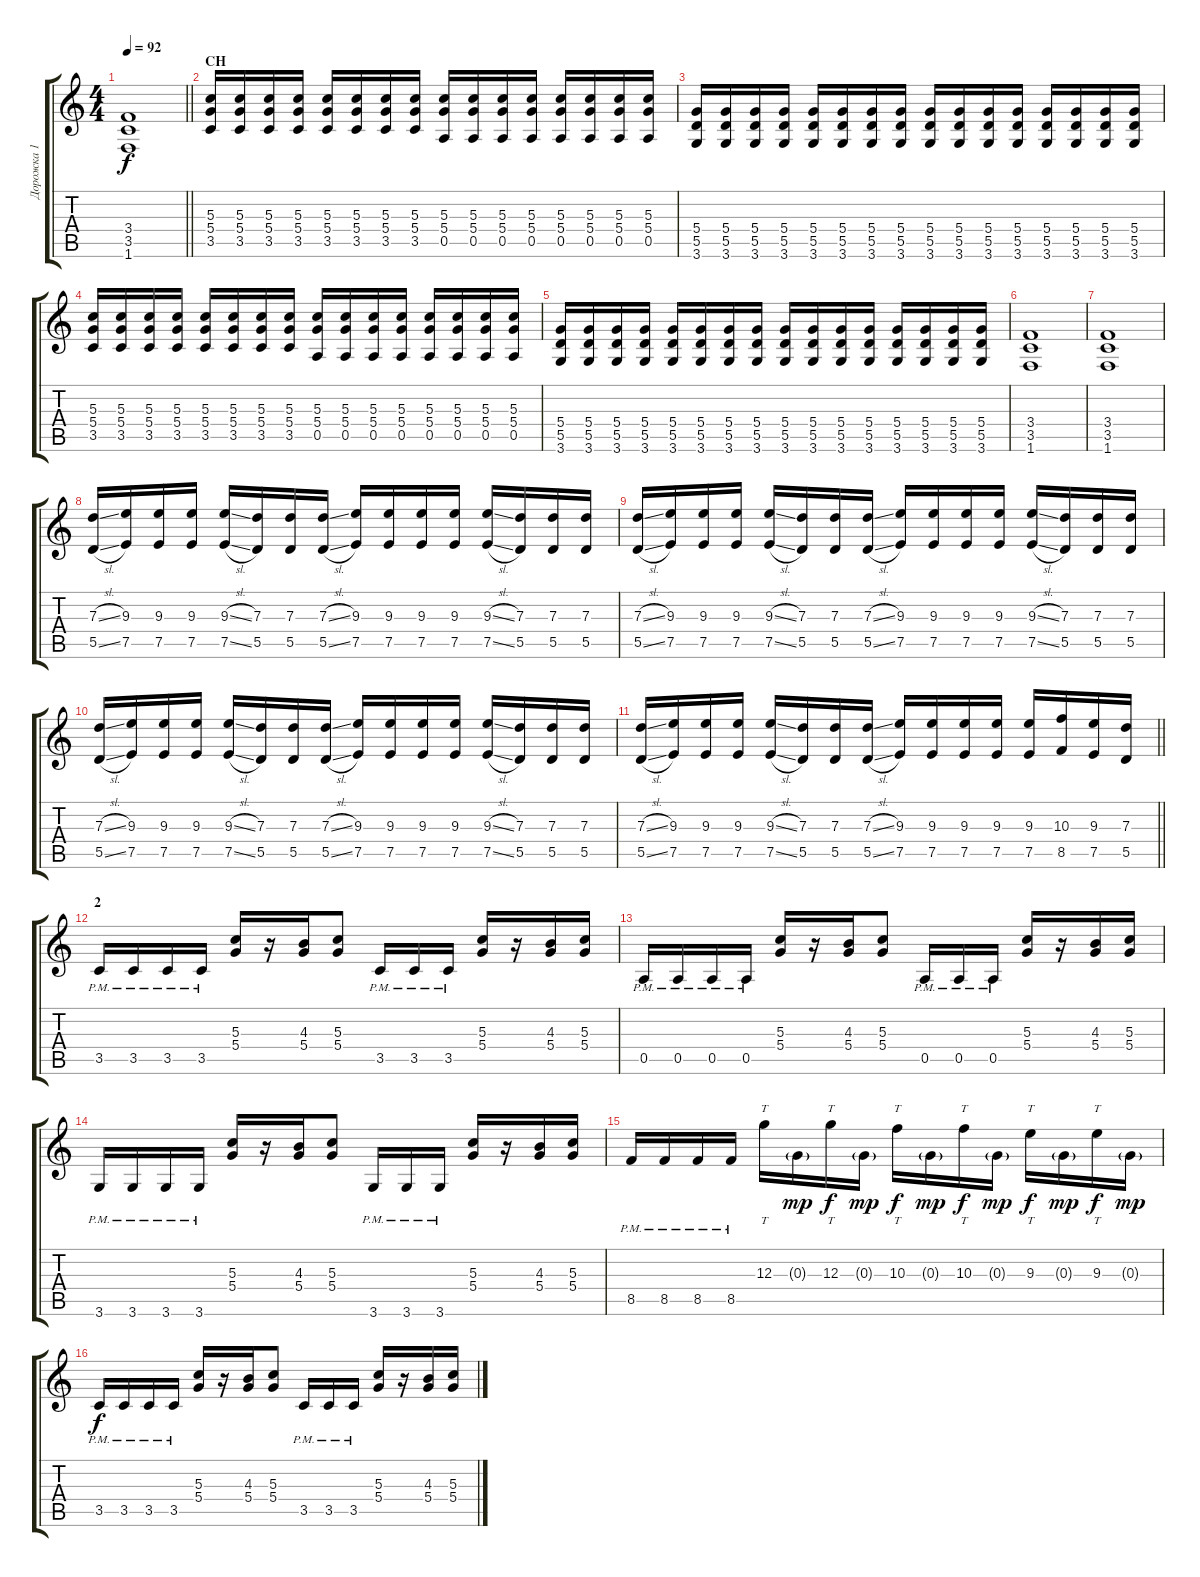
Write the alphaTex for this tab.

\track ("Дорожка 1" "Дорожка 1") {instrument overdrivenguitar}
\staff {score tabs}
\tuning (E4 B3 G3 D3 A2 E2) {hide}
\ts (4 4)
\tempo 92
\clef g2
\barLineRight lightlight
\ks c
(3.4 3.5 1.6).1{dy f} |
\section ("" "CH")
(5.3 5.4 3.5).16 (5.3 5.4 3.5).16 (5.3 5.4 3.5).16 (5.3 5.4 3.5).16 (5.3 5.4 3.5).16 (5.3 5.4 3.5).16 (5.3 5.4 3.5).16 (5.3 5.4 3.5).16 (5.3 5.4 0.5).16 (5.3 5.4 0.5).16 (5.3 5.4 0.5).16 (5.3 5.4 0.5).16 (5.3 5.4 0.5).16 (5.3 5.4 0.5).16 (5.3 5.4 0.5).16 (5.3 5.4 0.5).16 |
(5.4 5.5 3.6).16 (5.4 5.5 3.6).16 (5.4 5.5 3.6).16 (5.4 5.5 3.6).16 (5.4 5.5 3.6).16 (5.4 5.5 3.6).16 (5.4 5.5 3.6).16 (5.4 5.5 3.6).16 (5.4 5.5 3.6).16 (5.4 5.5 3.6).16 (5.4 5.5 3.6).16 (5.4 5.5 3.6).16 (5.4 5.5 3.6).16 (5.4 5.5 3.6).16 (5.4 5.5 3.6).16 (5.4 5.5 3.6).16 |
(5.3 5.4 3.5).16 (5.3 5.4 3.5).16 (5.3 5.4 3.5).16 (5.3 5.4 3.5).16 (5.3 5.4 3.5).16 (5.3 5.4 3.5).16 (5.3 5.4 3.5).16 (5.3 5.4 3.5).16 (5.3 5.4 0.5).16 (5.3 5.4 0.5).16 (5.3 5.4 0.5).16 (5.3 5.4 0.5).16 (5.3 5.4 0.5).16 (5.3 5.4 0.5).16 (5.3 5.4 0.5).16 (5.3 5.4 0.5).16 |
(5.4 5.5 3.6).16 (5.4 5.5 3.6).16 (5.4 5.5 3.6).16 (5.4 5.5 3.6).16 (5.4 5.5 3.6).16 (5.4 5.5 3.6).16 (5.4 5.5 3.6).16 (5.4 5.5 3.6).16 (5.4 5.5 3.6).16 (5.4 5.5 3.6).16 (5.4 5.5 3.6).16 (5.4 5.5 3.6).16 (5.4 5.5 3.6).16 (5.4 5.5 3.6).16 (5.4 5.5 3.6).16 (5.4 5.5 3.6).16 |
(3.4 3.5 1.6).1 |
(3.4 3.5 1.6).1 |
(7.3{sl} 5.5{sl}).16 (9.3 7.5).16 (9.3 7.5).16 (9.3 7.5).16 (9.3{sl} 7.5{sl}).16 (7.3 5.5).16 (7.3 5.5).16 (7.3{sl} 5.5{sl}).16 (9.3 7.5).16 (9.3 7.5).16 (9.3 7.5).16 (9.3 7.5).16 (9.3{sl} 7.5{sl}).16 (7.3 5.5).16 (7.3 5.5).16 (7.3 5.5).16 |
(7.3{sl} 5.5{sl}).16 (9.3 7.5).16 (9.3 7.5).16 (9.3 7.5).16 (9.3{sl} 7.5{sl}).16 (7.3 5.5).16 (7.3 5.5).16 (7.3{sl} 5.5{sl}).16 (9.3 7.5).16 (9.3 7.5).16 (9.3 7.5).16 (9.3 7.5).16 (9.3{sl} 7.5{sl}).16 (7.3 5.5).16 (7.3 5.5).16 (7.3 5.5).16 |
(7.3{sl} 5.5{sl}).16 (9.3 7.5).16 (9.3 7.5).16 (9.3 7.5).16 (9.3{sl} 7.5{sl}).16 (7.3 5.5).16 (7.3 5.5).16 (7.3{sl} 5.5{sl}).16 (9.3 7.5).16 (9.3 7.5).16 (9.3 7.5).16 (9.3 7.5).16 (9.3{sl} 7.5{sl}).16 (7.3 5.5).16 (7.3 5.5).16 (7.3 5.5).16 |
\barLineRight lightlight
(7.3{sl} 5.5{sl}).16 (9.3 7.5).16 (9.3 7.5).16 (9.3 7.5).16 (9.3{sl} 7.5{sl}).16 (7.3 5.5).16 (7.3 5.5).16 (7.3{sl} 5.5{sl}).16 (9.3 7.5).16 (9.3 7.5).16 (9.3 7.5).16 (9.3 7.5).16 (9.3 7.5).16 (10.3 8.5).16 (9.3 7.5).16 (7.3 5.5).16 |
\section ("" "2")
3.5{pm}.16{instrument overdrivenguitar} 3.5{pm}.16 3.5{pm}.16 3.5{pm}.16 (5.3 5.4).16 r.16 (4.3 5.4).16 (5.3 5.4).8 3.5{pm}.16 3.5{pm}.16 3.5{pm}.16 (5.3 5.4).16 r.16 (4.3 5.4).16 (5.3 5.4).16 |
0.5{pm}.16{instrument overdrivenguitar} 0.5{pm}.16 0.5{pm}.16 0.5{pm}.16 (5.3 5.4).16 r.16 (4.3 5.4).16 (5.3 5.4).8 0.5{pm}.16 0.5{pm}.16 0.5{pm}.16 (5.3 5.4).16 r.16 (4.3 5.4).16 (5.3 5.4).16 |
3.6{pm}.16{instrument overdrivenguitar} 3.6{pm}.16 3.6{pm}.16 3.6{pm}.16 (5.3 5.4).16 r.16 (4.3 5.4).16 (5.3 5.4).8 3.6{pm}.16 3.6{pm}.16 3.6{pm}.16 (5.3 5.4).16 r.16 (4.3 5.4).16 (5.3 5.4).16 |
8.5{pm}.16{instrument overdrivenguitar} 8.5{pm}.16 8.5{pm}.16 8.5{pm}.16 12.3.16{tt} 0.3{g}.16{dy mp} 12.3.16{tt dy f} 0.3{g}.16{dy mp} 10.3.16{tt dy f} 0.3{g}.16{dy mp} 10.3.16{tt dy f} 0.3{g}.16{dy mp} 9.3.16{tt dy f} 0.3{g}.16{dy mp} 9.3.16{tt dy f} 0.3{g}.16{dy mp} |
3.5{pm}.16{dy f instrument overdrivenguitar} 3.5{pm}.16 3.5{pm}.16 3.5{pm}.16 (5.3 5.4).16 r.16 (4.3 5.4).16 (5.3 5.4).8 3.5{pm}.16 3.5{pm}.16 3.5{pm}.16 (5.3 5.4).16 r.16 (4.3 5.4).16 (5.3 5.4).16
